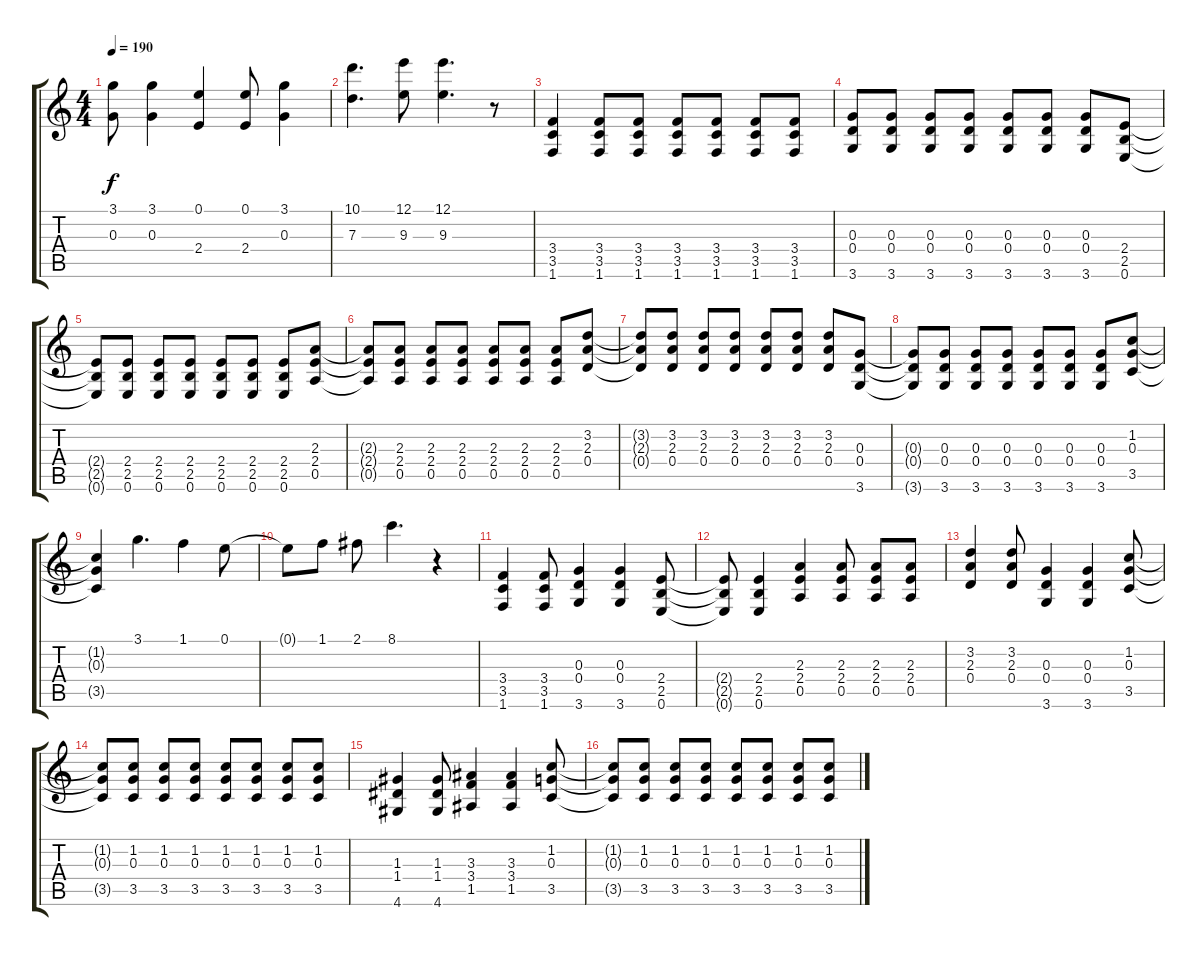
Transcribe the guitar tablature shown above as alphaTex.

\track "" {instrument overdrivenguitar}
\staff {score tabs}
\tuning (E4 B3 G3 D3 A2 E2) {hide}
\ts (4 4)
\tempo 190
\clef g2
\ks c
(3.1{t} 0.3{t}).8{dy f} (3.1 0.3).4 (0.1 2.4).4 (0.1 2.4).8 (3.1 0.3).4 |
(10.1 7.3).4{d} (12.1 9.3).8 (12.1 9.3).4{d} r.8 |
(3.4 3.5 1.6).4 (3.4 3.5 1.6).8 (3.4 3.5 1.6).8 (3.4 3.5 1.6).8 (3.4 3.5 1.6).8 (3.4 3.5 1.6).8 (3.4 3.5 1.6).8 |
(0.3 0.4 3.6).8 (0.3 0.4 3.6).8 (0.3 0.4 3.6).8 (0.3 0.4 3.6).8 (0.3 0.4 3.6).8 (0.3 0.4 3.6).8 (0.3 0.4 3.6).8 (2.4 2.5 0.6).8 |
(2.4{t} 2.5{t} 0.6{t}).8 (2.4 2.5 0.6).8 (2.4 2.5 0.6).8 (2.4 2.5 0.6).8 (2.4 2.5 0.6).8 (2.4 2.5 0.6).8 (2.4 2.5 0.6).8 (2.3 2.4 0.5).8 |
(2.3{t} 2.4{t} 0.5{t}).8 (2.3 2.4 0.5).8 (2.3 2.4 0.5).8 (2.3 2.4 0.5).8 (2.3 2.4 0.5).8 (2.3 2.4 0.5).8 (2.3 2.4 0.5).8 (3.2 2.3 0.4).8 |
(3.2{t} 2.3{t} 0.4{t}).8 (3.2 2.3 0.4).8 (3.2 2.3 0.4).8 (3.2 2.3 0.4).8 (3.2 2.3 0.4).8 (3.2 2.3 0.4).8 (3.2 2.3 0.4).8 (0.3 0.4 3.6).8 |
(0.3{t} 0.4{t} 3.6{t}).8 (0.3 0.4 3.6).8 (0.3 0.4 3.6).8 (0.3 0.4 3.6).8 (0.3 0.4 3.6).8 (0.3 0.4 3.6).8 (0.3 0.4 3.6).8 (1.2 0.3 3.5).8 |
(1.2{t} 0.3{t} 3.5{t}).4 3.1.4{d} 1.1.4 0.1.8 |
0.1{t}.8 1.1.8 2.1.8 8.1.4{d} r.4 |
(3.4 3.5 1.6).4 (3.4 3.5 1.6).8 (0.3 0.4 3.6).4 (0.3 0.4 3.6).4 (2.4 2.5 0.6).8 |
(2.4{t} 2.5{t} 0.6{t}).8 (2.4 2.5 0.6).4 (2.3 2.4 0.5).4 (2.3 2.4 0.5).8 (2.3 2.4 0.5).8 (2.3 2.4 0.5).8 |
(3.2 2.3 0.4).4 (3.2 2.3 0.4).8 (0.3 0.4 3.6).4 (0.3 0.4 3.6).4 (1.2 0.3 3.5).8 |
(1.2{t} 0.3{t} 3.5{t}).8 (1.2 0.3 3.5).8 (1.2 0.3 3.5).8 (1.2 0.3 3.5).8 (1.2 0.3 3.5).8 (1.2 0.3 3.5).8 (1.2 0.3 3.5).8 (1.2 0.3 3.5).8 |
(1.3 1.4 4.6).4 (1.3 1.4 4.6).8 (3.3 3.4 1.5).4 (3.3 3.4 1.5).4 (1.2 0.3 3.5).8 |
(1.2{t} 0.3{t} 3.5{t}).8 (1.2 0.3 3.5).8 (1.2 0.3 3.5).8 (1.2 0.3 3.5).8 (1.2 0.3 3.5).8 (1.2 0.3 3.5).8 (1.2 0.3 3.5).8 (1.2 0.3 3.5).8
